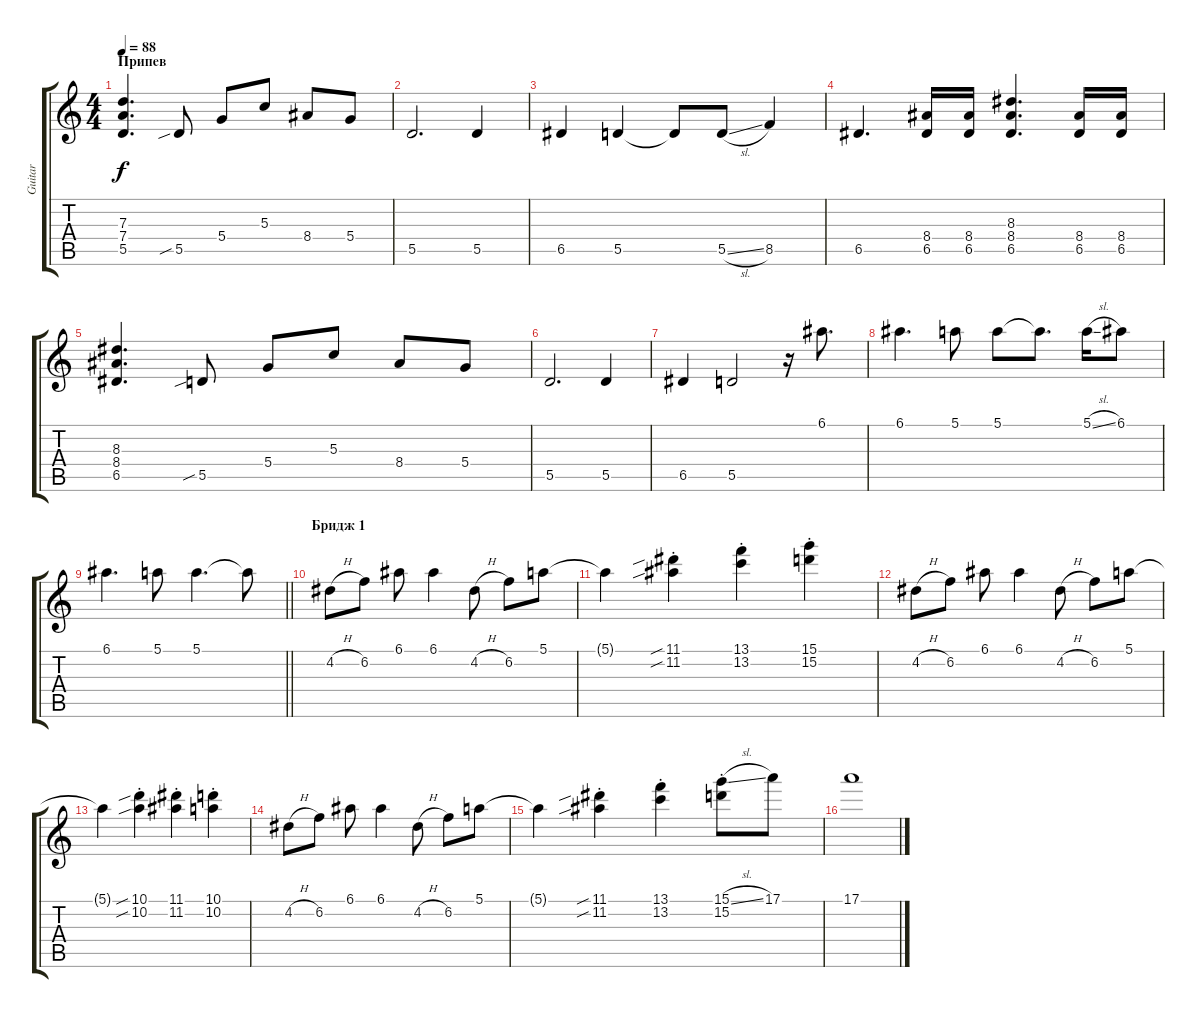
\track ("Guitar" "Guitar") {instrument distortionguitar}
\staff {score tabs}
\tuning (E4 B3 G3 D3 A2 E2) {hide}
\ts (4 4)
\section ("" "Припев")
\tempo 88
\clef g2
\ks c
(7.3 7.4 5.5).4{d dy f} 5.5{sib}.8 5.4.8 5.3.8 8.4.8 5.4.8 |
5.5.2{d} 5.5.4 |
6.5.4 5.5.4 5.5{t}.8 5.5{sl}.8 8.5.4 |
6.5.4{d} (8.4 6.5).16 (8.4 6.5).16 (8.3 8.4 6.5).4{d} (8.4 6.5).16 (8.4 6.5).16 |
(8.3 8.4 6.5).4{d} 5.5{sib}.8 5.4.8 5.3.8 8.4.8 5.4.8 |
5.5.2{d} 5.5.4 |
6.5.4 5.5.2 r.16 6.1.8{d} |
6.1.4{d} 5.1.8 5.1.8 5.1{t}.8{d} 5.1{sl}.16 6.1.8 |
\barLineRight lightlight
6.1.4{d} 5.1.8 5.1.4{d} 5.1{t}.8 |
\section ("" "Бридж 1")
4.2{h}.8 6.2.8 6.1.8 6.1.4 4.2{h}.8 6.2.8 5.1.8 |
5.1{t}.4 (11.1{sib st} 11.2{sib st}).4 (13.1{st} 13.2{st}).4 (15.1 15.2{st}).4 |
4.2{h}.8 6.2.8 6.1.8 6.1.4 4.2{h}.8 6.2.8 5.1.8 |
5.1{t}.4 (10.1{sib st} 10.2{sib st}).4 (11.1{st} 11.2{st}).4 (10.1{st} 10.2{st}).4 |
4.2{h}.8 6.2.8 6.1.8 6.1.4 4.2{h}.8 6.2.8 5.1.8 |
5.1{t}.4 (11.1{sib st} 11.2{sib st}).4 (13.1{st} 13.2{st}).4 (15.1{sl} 15.2{st}).8 17.1.8 |
17.1.1
